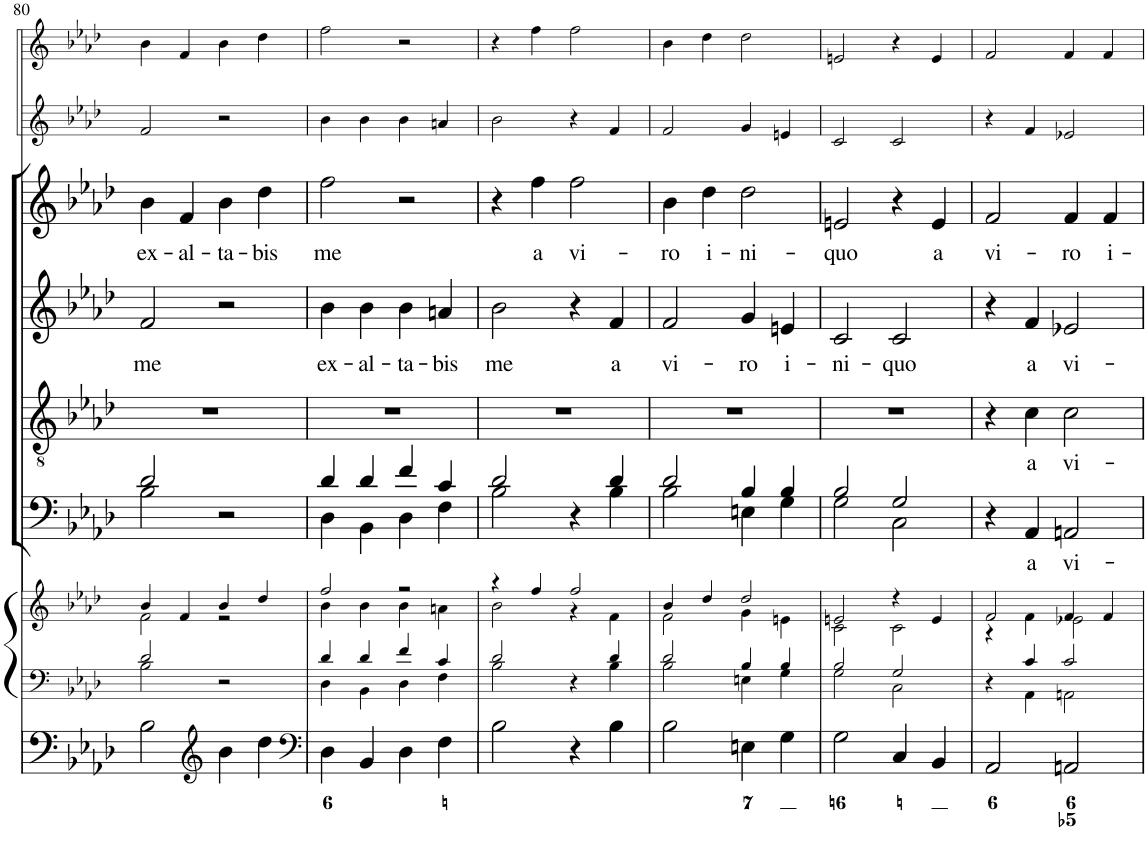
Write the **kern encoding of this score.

**kern	**kern	**kern	**kern	**text	**kern	**text	**kern	**text	**kern	**text	**kern	**kern
*part7	*part7	*part7	*part6	*part6	*part5	*part5	*part4	*part4	*part3	*part3	*part2	*part1
*staff9	*staff8	*staff7	*staff6	*staff6	*staff5	*staff5	*staff4	*staff4	*staff3	*staff3	*staff2	*staff1
*I"Organ	*	*	*I"Voice	*	*I"Tenor	*	*I"Alto	*	*I"Soprano	*	*I"Violin 2	*I"Violin 1  non obbl.
*	*	*	*	*	*	*	*	*	*	*	*I'Vln	*I'Vln
!!LO:PB:g=z
*clefF4	*clefF4	*clefG2	*clefF4	*	*clefGv2	*	*clefG2	*	*clefG2	*	*clefG2	*clefG2
*k[b-e-a-d-]	*k[b-e-a-d-]	*k[b-e-a-d-]	*k[b-e-a-d-]	*	*k[b-e-a-d-]	*	*k[b-e-a-d-]	*	*k[b-e-a-d-]	*	*k[b-e-a-d-]	*k[b-e-a-d-]
*M2/2	*M2/2	*M2/2	*M2/2	*	*M2/2	*	*M2/2	*	*M2/2	*	*M2/2	*M2/2
*met(c|)	*met(c|)	*met(c|)	*met(c|)	*	*met(c|)	*	*met(c|)	*	*met(c|)	*	*met(c|)	*met(c|)
=80	=80	=80	=80	=80	=80	=80	=80	=80	=80	=80	=80	=80
*	*^	*^	*^	*	*	*	*	*	*	*	*	*
!	!	!	!	!	!	!	!	!	!	!	!LO:LY:b	!	!LO:LY:b	!	!
2B-\	2d-/	2B-\	4b-/	2f\	2d-/	2B-\	.	1r	.	2f/	me	4b-\	ex-	2f/	4b-\
!	!	!	!	!	!	!	!	!	!	!	!	!	!LO:LY:b	!	!
.	.	.	4f/	.	.	.	.	.	.	.	.	4f/	-al-	.	4f/
*clefG2	*	*	*	*	*	*	*	*	*	*	*	*	*	*	*
!	!	!	!	!	!	!	!	!	!	!	!	!	!LO:LY:b	!	!
4b-\	2r	2ryy	4b-/	2r	2r	2ryy	.	.	.	2r	.	4b-\	-ta-	2r	4b-\
!	!	!	!	!	!	!	!	!	!	!	!	!	!LO:LY:b	!	!
4dd-\	.	.	4dd-/	.	.	.	.	.	.	.	.	4dd-\	-bis	.	4dd-\
=81	=81	=81	=81	=81	=81	=81	=81	=81	=81	=81	=81	=81	=81	=81	=81
*clefF4	*	*	*	*	*	*	*	*	*	*	*	*	*	*	*
!	!	!	!	!	!	!	!	!	!	!	!LO:LY:b	!	!LO:LY:b	!	!
4D-\	4d-/	4D-\	2ff/	4b-\	4d-/	4D-\	.	1r	.	4b-\	ex-	2ff\	me	4b-\	2ff\
!	!	!	!	!	!	!	!	!	!	!	!LO:LY:b	!	!	!	!
4BB-/	4d-/	4BB-\	.	4b-\	4d-/	4BB-\	.	.	.	4b-\	-al-	.	.	4b-\	.
!	!	!	!	!	!	!	!	!	!	!	!LO:LY:b	!	!	!	!
4D-\	4f/	4D-\	2r	4b-\	4f/	4D-\	.	.	.	4b-\	-ta-	2r	.	4b-\	2r
!	!	!	!	!	!	!	!	!	!	!	!LO:LY:b	!	!	!	!
4F\	4c/	4F\	.	4an\	4c/	4F\	.	.	.	4an/	-bis	.	.	4an/	.
=82	=82	=82	=82	=82	=82	=82	=82	=82	=82	=82	=82	=82	=82	=82	=82
!	!	!	!	!	!	!	!	!	!	!	!LO:LY:b	!	!	!	!
2B-\	2d-/	2B-\	4r	2b-\	2d-/	2B-\	.	1r	.	2b-\	me	4r	.	2b-\	4r
!	!	!	!	!	!	!	!	!	!	!	!	!	!LO:LY:b	!	!
.	.	.	4ff/	.	.	.	.	.	.	.	.	4ff\	a	.	4ff\
!	!	!	!	!	!	!	!	!	!	!	!	!	!LO:LY:b	!	!
4r	4r	4ryy	2ff/	4r	4r	4ryy	.	.	.	4r	.	2ff\	vi-	4r	2ff\
!	!	!	!	!	!	!	!	!	!	!	!LO:LY:b	!	!	!	!
4B-\	4d-/	4B-\	.	4f\	4d-/	4B-\	.	.	.	4f/	a	.	.	4f/	.
=83	=83	=83	=83	=83	=83	=83	=83	=83	=83	=83	=83	=83	=83	=83	=83
!	!	!	!	!	!	!	!	!	!	!	!LO:LY:b	!	!LO:LY:b	!	!
2B-\	2d-/	2B-\	4b-/	2f\	2d-/	2B-\	.	1r	.	2f/	vi-	4b-\	-ro	2f/	4b-\
!	!	!	!	!	!	!	!	!	!	!	!	!	!LO:LY:b	!	!
.	.	.	4dd-/	.	.	.	.	.	.	.	.	4dd-\	i-	.	4dd-\
!	!	!	!	!	!	!	!	!	!	!	!LO:LY:b	!	!LO:LY:b	!	!
4En\	4B-/	4En\	2dd-/	4g\	4B-/	4En\	.	.	.	4g/	-ro	2dd-\	-ni-	4g/	2dd-\
!	!	!	!	!	!	!	!	!	!	!	!LO:LY:b	!	!	!	!
4G\	4B-/	4G\	.	4en\	4B-/	4G\	.	.	.	4en/	i-	.	.	4en/	.
=84	=84	=84	=84	=84	=84	=84	=84	=84	=84	=84	=84	=84	=84	=84	=84
!	!	!	!	!	!	!	!	!	!	!	!LO:LY:b	!	!LO:LY:b	!	!
2G\	2B-/	2G\	2en/	2c\	2B-/	2G\	.	1r	.	2c/	-ni-	2en/	-quo	2c/	2en/
!	!	!	!	!	!	!	!	!	!	!	!LO:LY:b	!	!	!	!
4C/	2G/	2C\	4r	2c\	2G/	2C\	.	.	.	2c/	-quo	4r	.	2c/	4r
!	!	!	!	!	!	!	!	!	!	!	!	!	!LO:LY:b	!	!
4BB-/	.	.	4e/	.	.	.	.	.	.	.	.	4e/	a	.	4e/
*	*	*	*	*	*v	*v	*	*	*	*	*	*	*	*	*
=85	=85	=85	=85	=85	=85	=85	=85	=85	=85	=85	=85	=85	=85	=85
!	!	!	!	!	!	!	!	!	!	!	!	!LO:LY:b	!	!
2AA-/	4r	4ryy	2f/	4r	4r	.	4r	.	4r	.	2f/	vi-	4r	2f/
!	!	!	!	!	!	!LO:LY:b	!	!LO:LY:b	!	!LO:LY:b	!	!	!	!
.	4c/	4AA-\	.	4f\	4AA-/	a	4c\	a	4f/	a	.	.	4f/	.
!	!	!	!	!	!	!LO:LY:b	!	!LO:LY:b	!	!LO:LY:b	!	!LO:LY:b	!	!
2AAn/	2c/	2AAn\	4f/	2e-X\	2AAn/	vi-	2c\	vi-	2e-X/	vi-	4f/	-ro	2e-X/	4f/
!	!	!	!	!	!	!	!	!	!	!	!	!LO:LY:b	!	!
.	.	.	4f/	.	.	.	.	.	.	.	4f/	i-	.	4f/
*	*v	*v	*	*	*	*	*	*	*	*	*	*	*	*
*	*	*v	*v	*	*	*	*	*	*	*	*	*	*
=	=	=	=	=	=	=	=	=	=	=	=	=
*-	*-	*-	*-	*-	*-	*-	*-	*-	*-	*-	*-	*-
